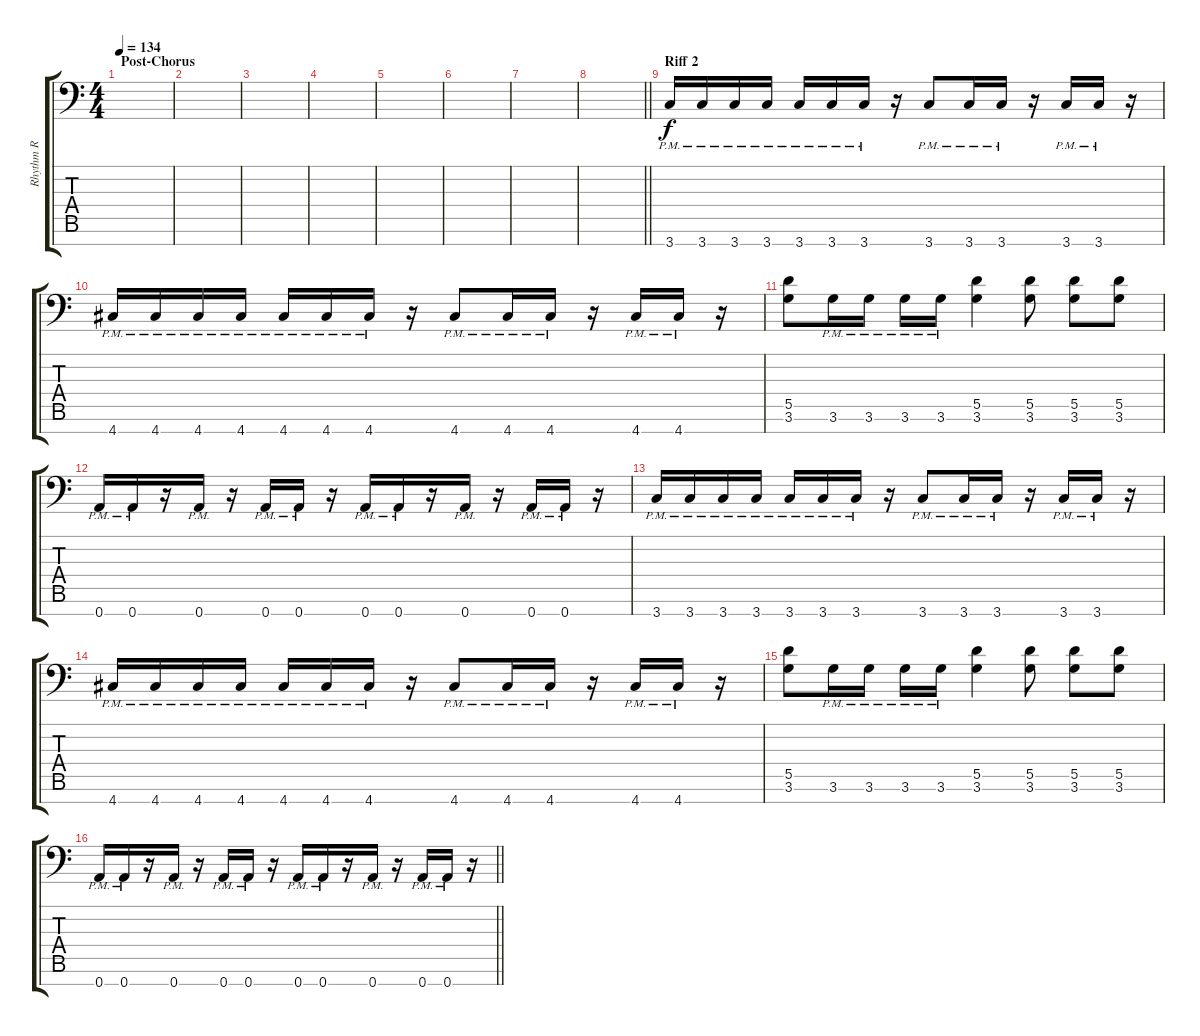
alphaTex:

\track ("Rhythm R" "Rhythm R") {instrument overdrivenguitar}
\staff {score tabs}
\tuning (E4 B3 G3 D3 A2 E2 A1) {hide}
\ts (4 4)
\section ("" "Post-Chorus")
\tempo 134
\clef f4
\ks c
|
|
|
|
|
|
|
\barLineRight lightlight
|
\section ("" "Riff 2")
3.7{pm}.16 3.7{pm}.16 3.7{pm}.16 3.7{pm}.16 3.7{pm}.16 3.7{pm}.16 3.7{pm}.16 r.16 3.7{pm}.8 3.7{pm}.16 3.7{pm}.16 r.16 3.7{pm}.16 3.7{pm}.16 r.16 |
4.7{pm}.16 4.7{pm}.16 4.7{pm}.16 4.7{pm}.16 4.7{pm}.16 4.7{pm}.16 4.7{pm}.16 r.16 4.7{pm}.8 4.7{pm}.16 4.7{pm}.16 r.16 4.7{pm}.16 4.7{pm}.16 r.16 |
(5.5 3.6).8 3.6{pm}.16 3.6{pm}.16 3.6{pm}.16 3.6{pm}.16 (5.5 3.6).4 (5.5 3.6).8 (5.5 3.6).8 (5.5 3.6).8 |
0.7{pm}.16 0.7{pm}.16 r.16 0.7{pm}.16 r.16 0.7{pm}.16 0.7{pm}.16 r.16 0.7{pm}.16 0.7{pm}.16 r.16 0.7{pm}.16 r.16 0.7{pm}.16 0.7{pm}.16 r.16 |
3.7{pm}.16 3.7{pm}.16 3.7{pm}.16 3.7{pm}.16 3.7{pm}.16 3.7{pm}.16 3.7{pm}.16 r.16 3.7{pm}.8 3.7{pm}.16 3.7{pm}.16 r.16 3.7{pm}.16 3.7{pm}.16 r.16 |
4.7{pm}.16 4.7{pm}.16 4.7{pm}.16 4.7{pm}.16 4.7{pm}.16 4.7{pm}.16 4.7{pm}.16 r.16 4.7{pm}.8 4.7{pm}.16 4.7{pm}.16 r.16 4.7{pm}.16 4.7{pm}.16 r.16 |
(5.5 3.6).8 3.6{pm}.16 3.6{pm}.16 3.6{pm}.16 3.6{pm}.16 (5.5 3.6).4 (5.5 3.6).8 (5.5 3.6).8 (5.5 3.6).8 |
\barLineRight lightlight
0.7{pm}.16 0.7{pm}.16 r.16 0.7{pm}.16 r.16 0.7{pm}.16 0.7{pm}.16 r.16 0.7{pm}.16 0.7{pm}.16 r.16 0.7{pm}.16 r.16 0.7{pm}.16 0.7{pm}.16 r.16
